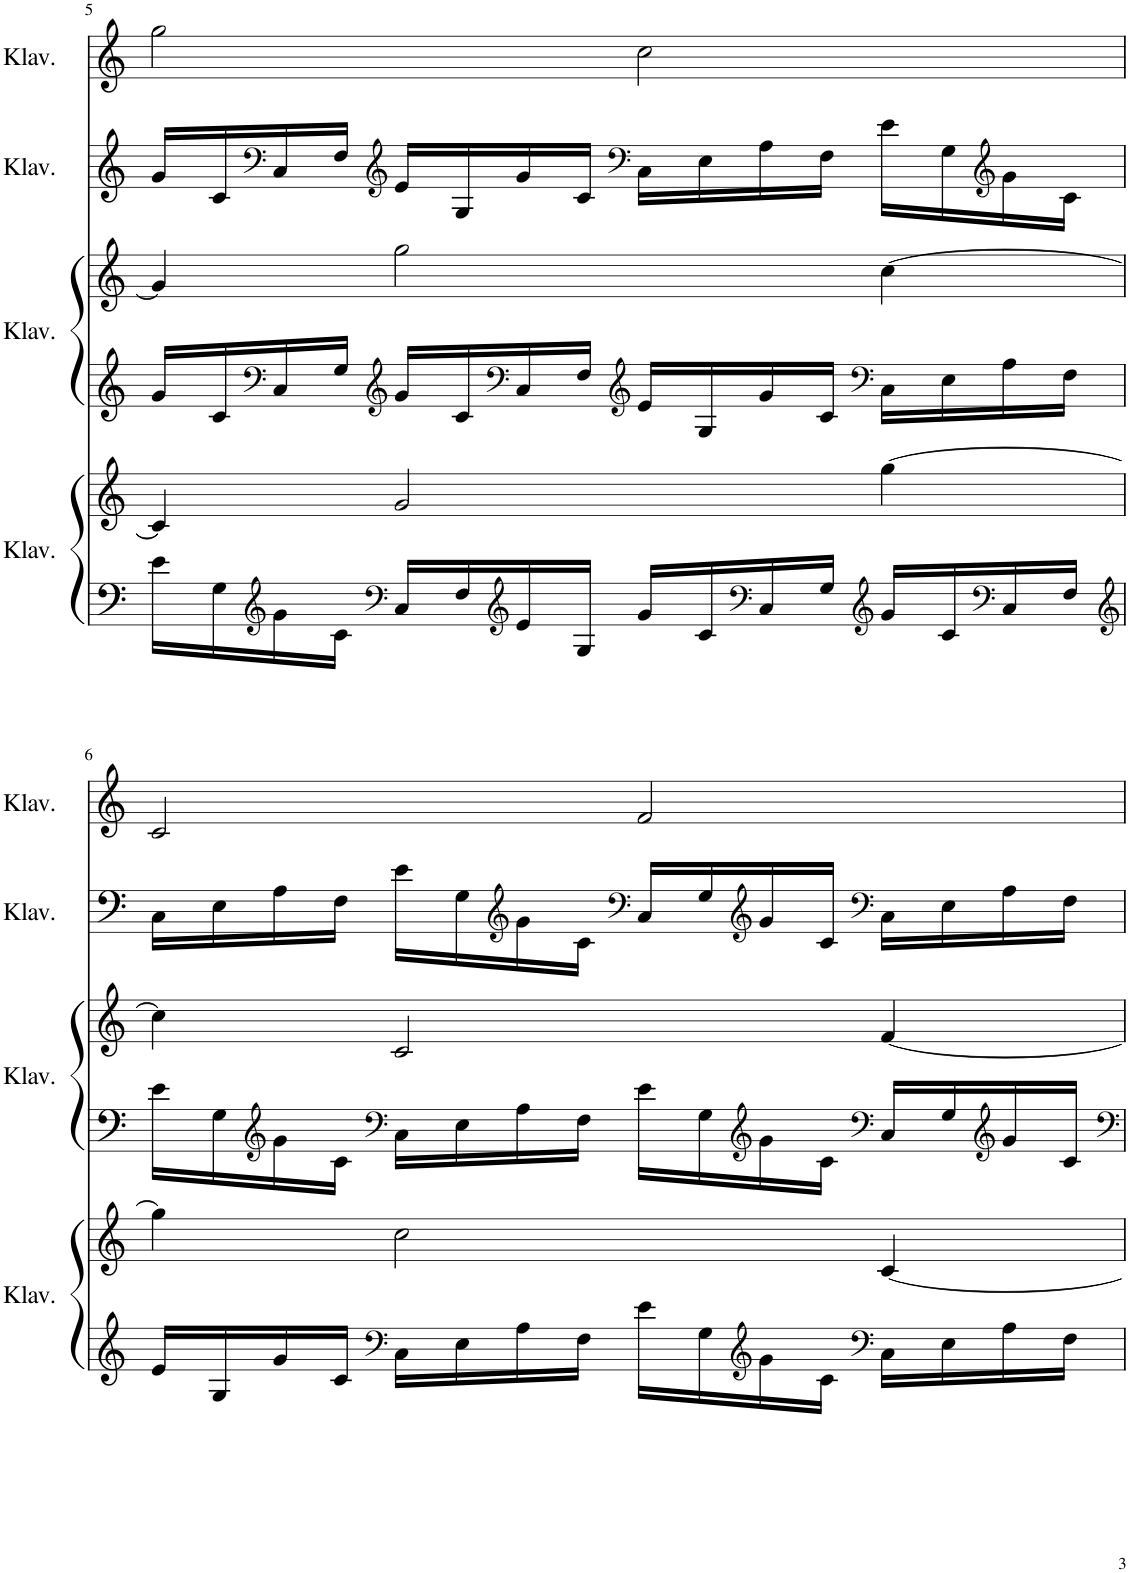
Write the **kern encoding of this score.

**kern	**kern	**kern	**kern	**kern	**kern
*part4	*part4	*part3	*part3	*part2	*part1
*staff6	*staff5	*staff4	*staff3	*staff2	*staff1
*I"Klavier	*	*I"Klavier	*	*I"Klavier	*I"Klavier
*I'Klav.	*	*I'Klav.	*	*I'Klav.	*I'Klav.
!!LO:PB:g=z
*clefF4	*clefG2	*clefG2	*clefG2	*clefF4	*clefG2
*k[]	*k[]	*k[]	*k[]	*k[]	*k[]
*M4/4	*M4/4	*M4/4	*M4/4	*M4/4	*M4/4
=5	=5	=5	=5	=5	=5
16e\LL	4c/]	16g/LL	4g/]	16g/LL	2gg\
16G\	.	16c/	.	16c/	.
*clefG2	*	*clefF4	*	*clefF4	*
16g\	.	16C/	.	16C/	.
16c\JJ	.	16G/JJ	.	16F/JJ	.
*clefF4	*	*clefG2	*	*clefG2	*
16C/LL	2g/	16g/LL	2gg\	16e/LL	.
16F/	.	16c/	.	16G/	.
*clefG2	*	*clefF4	*	*	*
16e/	.	16C/	.	16g/	.
16G/JJ	.	16F/JJ	.	16c/JJ	.
*	*	*clefG2	*	*clefF4	*
16g/LL	.	16e/LL	.	16C\LL	2cc\
16c/	.	16G/	.	16E\	.
*clefF4	*	*	*	*	*
16C/	.	16g/	.	16A\	.
16G/JJ	.	16c/JJ	.	16F\JJ	.
*clefG2	*	*clefF4	*	*	*
16g/LL	[4gg\	16C\LL	[4cc\	16e\LL	.
16c/	.	16E\	.	16G\	.
*clefF4	*	*	*	*clefG2	*
16C/	.	16A\	.	16g\	.
16F/JJ	.	16F\JJ	.	16c\JJ	.
!!LO:LB:g=z
=6	=6	=6	=6	=6	=6
*clefG2	*	*	*	*	*
16e/LL	4gg\]	16e\LL	4cc\]	16C\LL	2c/
16G/	.	16G\	.	16E\	.
*	*	*clefG2	*	*	*
16g/	.	16g\	.	16A\	.
16c/JJ	.	16c\JJ	.	16F\JJ	.
*clefF4	*	*clefF4	*	*	*
16C\LL	2cc\	16C\LL	2c/	16e\LL	.
16E\	.	16E\	.	16G\	.
*	*	*	*	*clefG2	*
16A\	.	16A\	.	16g\	.
16F\JJ	.	16F\JJ	.	16c\JJ	.
*	*	*	*	*clefF4	*
16e\LL	.	16e\LL	.	16C/LL	2f/
16G\	.	16G\	.	16G/	.
*clefG2	*	*clefG2	*	*clefG2	*
16g\	.	16g\	.	16g/	.
16c\JJ	.	16c\JJ	.	16c/JJ	.
*clefF4	*	*clefF4	*	*clefF4	*
16C\LL	[4c/	16C/LL	[4f/	16C\LL	.
16E\	.	16G/	.	16E\	.
*	*	*clefG2	*	*	*
16A\	.	16g/	.	16A\	.
16F\JJ	.	16c/JJ	.	16F\JJ	.
=	=	=	=	=	=
*-	*-	*-	*-	*-	*-
